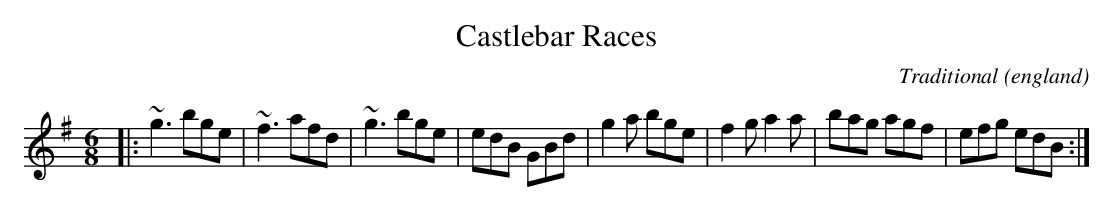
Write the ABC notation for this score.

X:1
T:Castlebar Races
O:england
M:6/8
L:1/8
C:Traditional
K:G
|:~g3 bge|~f3 afd|~g3 bge|edB GBd|g2a bge|f2g a2a|bag agf|efg edB:|
